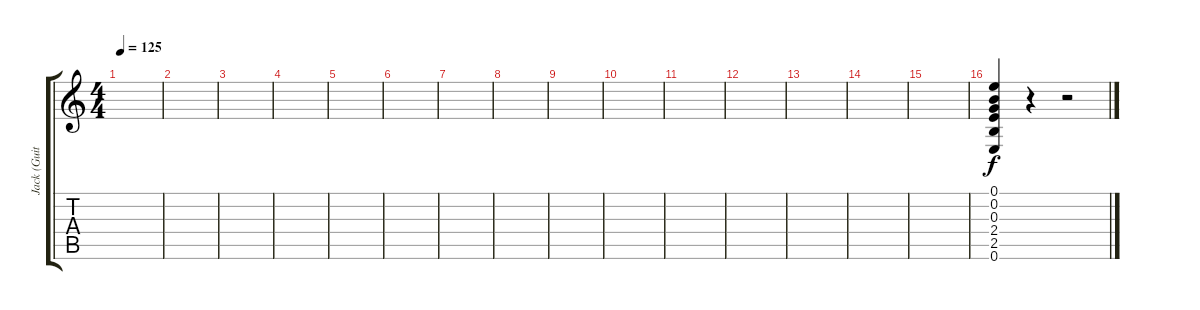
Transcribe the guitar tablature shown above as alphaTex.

\track ("Jack (Guitar)" "Jack (Guit") {instrument electricguitarclean}
\staff {score tabs}
\tuning (E4 B3 G3 D3 A2 E2) {hide}
\ts (4 4)
\tempo 125
\clef g2
\ks c
|
|
|
|
|
|
|
|
|
|
|
|
|
|
|
(0.1 0.2 0.3 2.4 2.5 0.6).4 r.4 r.2
